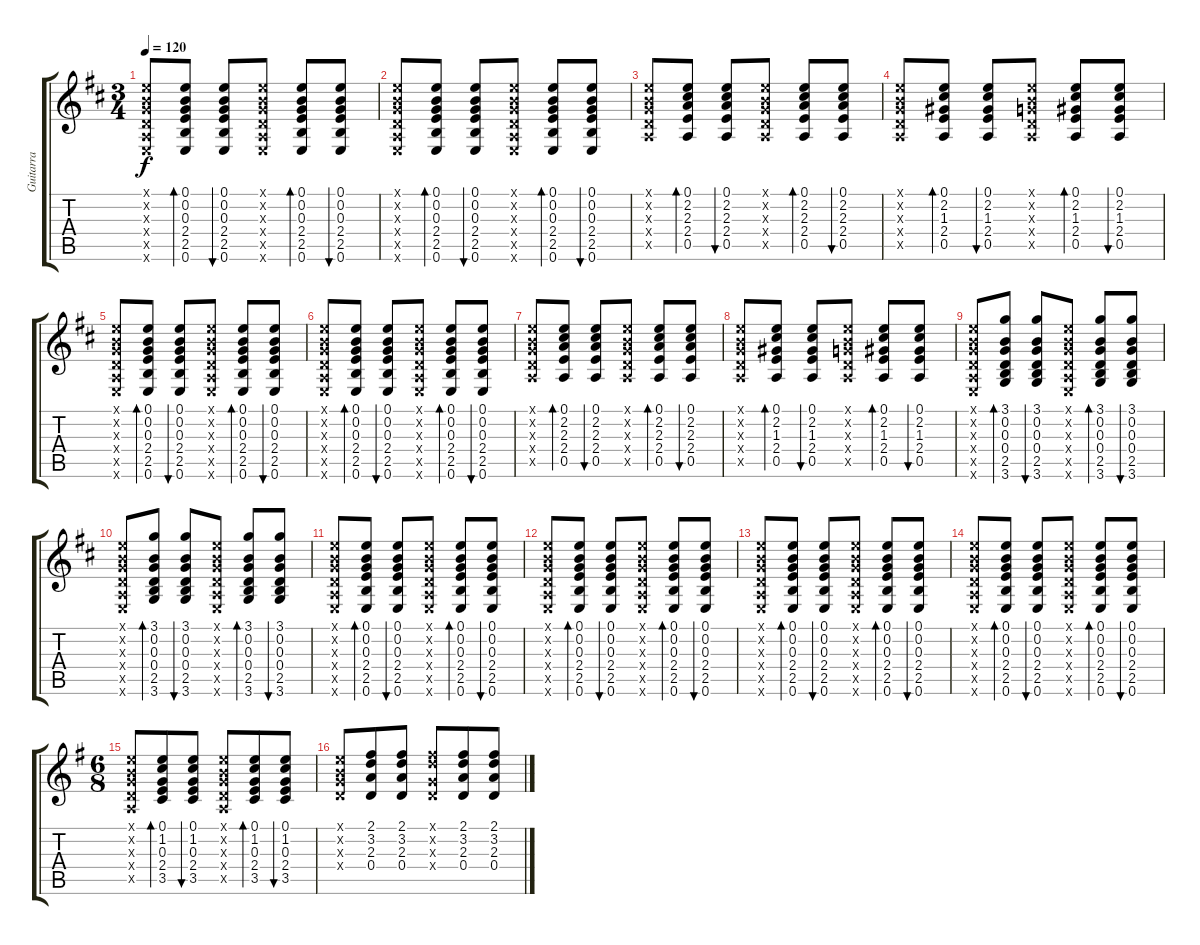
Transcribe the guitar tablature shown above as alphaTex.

\track ("Guitarra" "Guitarra") {instrument acousticguitarnylon}
\staff {score tabs}
\tuning (E4 B3 G3 D3 A2 E2) {hide}
\ts (3 4)
\tempo 120
\clef g2
\ks d
(0.1{x} 0.2{x} 0.3{x} 0.4{x} 0.5{x} 0.6{x}).8{dy f} (0.1 0.2 0.3 2.4 2.5 0.6).8{bd 60} (0.1 0.2 0.3 2.4 2.5 0.6).8{bu 60} (0.1{x} 0.2{x} 0.3{x} 0.4{x} 0.5{x} 0.6{x}).8 (0.1 0.2 0.3 2.4 2.5 0.6).8{bd 60} (0.1 0.2 0.3 2.4 2.5 0.6).8{bu 60} |
(0.1{x} 0.2{x} 0.3{x} 0.4{x} 0.5{x} 0.6{x}).8 (0.1 0.2 0.3 2.4 2.5 0.6).8{bd 60} (0.1 0.2 0.3 2.4 2.5 0.6).8{bu 60} (0.1{x} 0.2{x} 0.3{x} 0.4{x} 0.5{x} 0.6{x}).8 (0.1 0.2 0.3 2.4 2.5 0.6).8{bd 60} (0.1 0.2 0.3 2.4 2.5 0.6).8{bu 60} |
(0.1{x} 0.2{x} 0.3{x} 0.4{x} 0.5{x}).8 (0.1 2.2 2.3 2.4 0.5).8{bd 60} (0.1 2.2 2.3 2.4 0.5).8{bu 60} (0.1{x} 0.2{x} 0.3{x} 0.4{x} 0.5{x}).8 (0.1 2.2 2.3 2.4 0.5).8{bd 60} (0.1 2.2 2.3 2.4 0.5).8{bu 60} |
(0.1{x} 0.2{x} 0.3{x} 0.4{x} 0.5{x}).8 (0.1 2.2 1.3 2.4 0.5).8{bd 60} (0.1 2.2 1.3 2.4 0.5).8{bu 60} (0.1{x} 0.2{x} 0.3{x} 0.4{x} 0.5{x}).8 (0.1 2.2 1.3 2.4 0.5).8{bd 60} (0.1 2.2 1.3 2.4 0.5).8{bu 60} |
(0.1{x} 0.2{x} 0.3{x} 0.4{x} 0.5{x} 0.6{x}).8 (0.1 0.2 0.3 2.4 2.5 0.6).8{bd 60} (0.1 0.2 0.3 2.4 2.5 0.6).8{bu 60} (0.1{x} 0.2{x} 0.3{x} 0.4{x} 0.5{x} 0.6{x}).8 (0.1 0.2 0.3 2.4 2.5 0.6).8{bd 60} (0.1 0.2 0.3 2.4 2.5 0.6).8{bu 60} |
(0.1{x} 0.2{x} 0.3{x} 0.4{x} 0.5{x} 0.6{x}).8 (0.1 0.2 0.3 2.4 2.5 0.6).8{bd 60} (0.1 0.2 0.3 2.4 2.5 0.6).8{bu 60} (0.1{x} 0.2{x} 0.3{x} 0.4{x} 0.5{x} 0.6{x}).8 (0.1 0.2 0.3 2.4 2.5 0.6).8{bd 60} (0.1 0.2 0.3 2.4 2.5 0.6).8{bu 60} |
(0.1{x} 0.2{x} 0.3{x} 0.4{x} 0.5{x}).8 (0.1 2.2 2.3 2.4 0.5).8{bd 60} (0.1 2.2 2.3 2.4 0.5).8{bu 60} (0.1{x} 0.2{x} 0.3{x} 0.4{x} 0.5{x}).8 (0.1 2.2 2.3 2.4 0.5).8{bd 60} (0.1 2.2 2.3 2.4 0.5).8{bu 60} |
(0.1{x} 0.2{x} 0.3{x} 0.4{x} 0.5{x}).8 (0.1 2.2 1.3 2.4 0.5).8{bd 60} (0.1 2.2 1.3 2.4 0.5).8{bu 60} (0.1{x} 0.2{x} 0.3{x} 0.4{x} 0.5{x}).8 (0.1 2.2 1.3 2.4 0.5).8{bd 60} (0.1 2.2 1.3 2.4 0.5).8{bu 60} |
(0.1{x} 0.2{x} 0.3{x} 0.4{x} 0.5{x} 0.6{x}).8 (3.1 0.2 0.3 0.4 2.5 3.6).8{bd 60} (3.1 0.2 0.3 0.4 2.5 3.6).8{bu 60} (0.1{x} 0.2{x} 0.3{x} 0.4{x} 0.5{x} 0.6{x}).8 (3.1 0.2 0.3 0.4 2.5 3.6).8{bd 60} (3.1 0.2 0.3 0.4 2.5 3.6).8{bu 60} |
(0.1{x} 0.2{x} 0.3{x} 0.4{x} 0.5{x} 0.6{x}).8 (3.1 0.2 0.3 0.4 2.5 3.6).8{bd 60} (3.1 0.2 0.3 0.4 2.5 3.6).8{bu 60} (0.1{x} 0.2{x} 0.3{x} 0.4{x} 0.5{x} 0.6{x}).8 (3.1 0.2 0.3 0.4 2.5 3.6).8{bd 60} (3.1 0.2 0.3 0.4 2.5 3.6).8{bu 60} |
(0.1{x} 0.2{x} 0.3{x} 0.4{x} 0.5{x} 0.6{x}).8 (0.1 0.2 0.3 2.4 2.5 0.6).8{bd 60} (0.1 0.2 0.3 2.4 2.5 0.6).8{bu 60} (0.1{x} 0.2{x} 0.3{x} 0.4{x} 0.5{x} 0.6{x}).8 (0.1 0.2 0.3 2.4 2.5 0.6).8{bd 60} (0.1 0.2 0.3 2.4 2.5 0.6).8{bu 60} |
(0.1{x} 0.2{x} 0.3{x} 0.4{x} 0.5{x} 0.6{x}).8 (0.1 0.2 0.3 2.4 2.5 0.6).8{bd 60} (0.1 0.2 0.3 2.4 2.5 0.6).8{bu 60} (0.1{x} 0.2{x} 0.3{x} 0.4{x} 0.5{x} 0.6{x}).8 (0.1 0.2 0.3 2.4 2.5 0.6).8{bd 60} (0.1 0.2 0.3 2.4 2.5 0.6).8{bu 60} |
(0.1{x} 0.2{x} 0.3{x} 0.4{x} 0.5{x} 0.6{x}).8 (0.1 0.2 0.3 2.4 2.5 0.6).8{bd 60} (0.1 0.2 0.3 2.4 2.5 0.6).8{bu 60} (0.1{x} 0.2{x} 0.3{x} 0.4{x} 0.5{x} 0.6{x}).8 (0.1 0.2 0.3 2.4 2.5 0.6).8{bd 60} (0.1 0.2 0.3 2.4 2.5 0.6).8{bu 60} |
(0.1{x} 0.2{x} 0.3{x} 0.4{x} 0.5{x} 0.6{x}).8 (0.1 0.2 0.3 2.4 2.5 0.6).8{bd 60} (0.1 0.2 0.3 2.4 2.5 0.6).8{bu 60} (0.1{x} 0.2{x} 0.3{x} 0.4{x} 0.5{x} 0.6{x}).8 (0.1 0.2 0.3 2.4 2.5 0.6).8{bd 60} (0.1 0.2 0.3 2.4 2.5 0.6).8{bu 60} |
\ts (6 8)
\ks g
(0.1{x} 0.2{x} 0.3{x} 0.4{x} 0.5{x}).8 (0.1 1.2 0.3 2.4 3.5).8{bd 60} (0.1 1.2 0.3 2.4 3.5).8{bu 60} (0.1{x} 0.2{x} 0.3{x} 0.4{x} 0.5{x}).8 (0.1 1.2 0.3 2.4 3.5).8{bd 60} (0.1 1.2 0.3 2.4 3.5).8{bu 60} |
(0.1{x} 0.2{x} 0.3{x} 0.4{x}).8 (2.1 3.2 2.3 0.4).8 (2.1 3.2 2.3 0.4).8 (2.1{x} 3.2{x} 0.3{x} 0.4{x}).8 (2.1 3.2 2.3 0.4).8 (2.1 3.2 2.3 0.4).8
